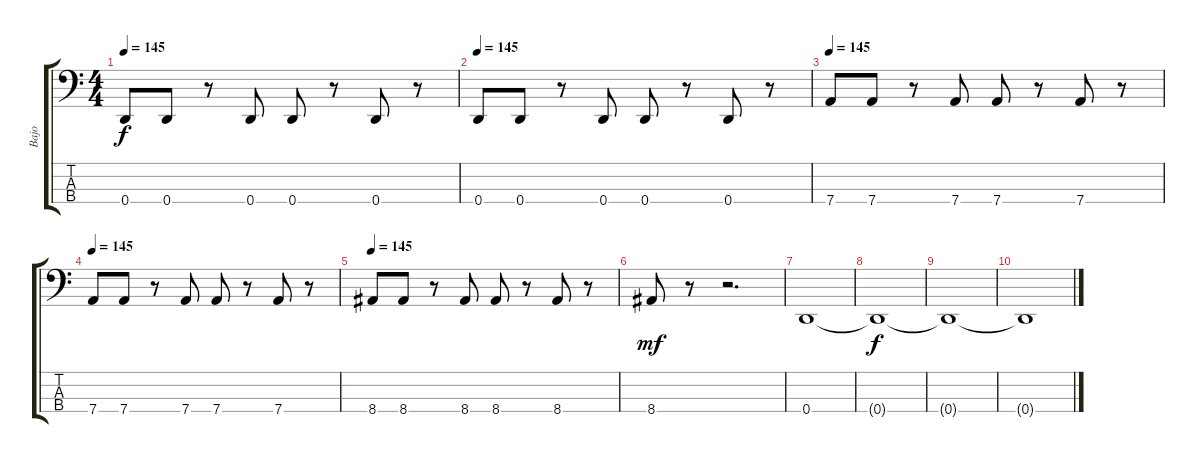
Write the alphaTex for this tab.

\track ("Bajo" "Bajo") {instrument electricbassfinger}
\staff {score tabs}
\tuning (G2 D2 A1 D1) {hide}
\ts (4 4)
\tempo 145
\clef f4
\ks c
0.4.8{dy f} 0.4.8 r.8 0.4.8 0.4.8 r.8 0.4.8 r.8 |
\tempo 145
0.4.8 0.4.8 r.8 0.4.8 0.4.8 r.8 0.4.8 r.8 |
\tempo 145
7.4.8 7.4.8 r.8 7.4.8 7.4.8 r.8 7.4.8 r.8 |
\tempo 145
7.4.8 7.4.8 r.8 7.4.8 7.4.8 r.8 7.4.8 r.8 |
\tempo 145
8.4.8 8.4.8 r.8 8.4.8 8.4.8 r.8 8.4.8 r.8 |
8.4.8{dy mf} r.8 r.2{d} |
0.4.1{volume 0} |
0.4{t}.1{dy f} |
0.4{t}.1 |
0.4{t}.1
